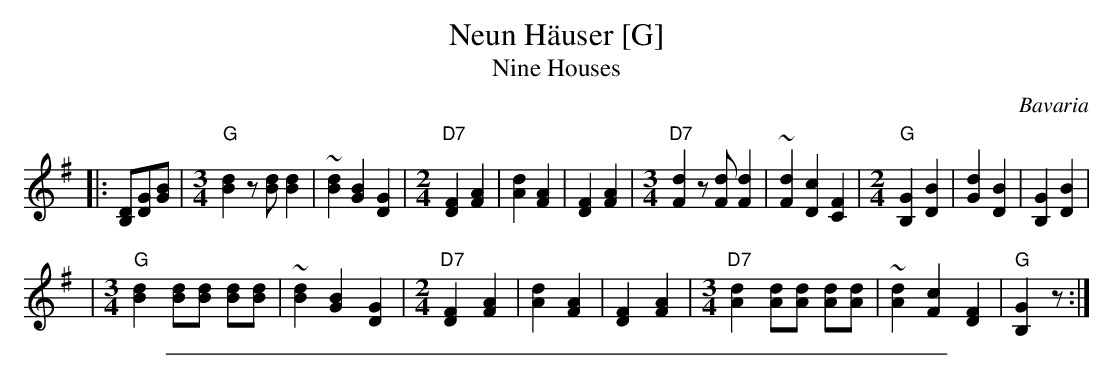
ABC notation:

X:1
T: Neun H\"auser [G]
T: Nine Houses
O: Bavaria
M: none
K: G
|: [B,D][DG][GB] \
| [M:3/4][L:1/8] \
	"G"[B2d2] z[Bd] [B2d2] | ~[B2d2] [G2B2] [D2G2] \
| [M:2/4][L:1/8] \
	"D7"[D2F2] [F2A2] | [A2d2] [F2A2] | [D2F2][F2A2] \
| [M:3/4][L:1/8] \
	"D7"[F2d2] z[Fd] [F2d2] | ~[F2d2] [D2c2] [C2F2] \
| [M:2/4][L:1/8] \
	"G"[B,2G2] [D2B2] | [G2d2] [D2B2] | [B,2G2] [D2B2] |
| [M:3/4][L:1/8] \
	"G"[B2d2] [Bd][Bd] [Bd][Bd] | ~[B2d2] [G2B2] [D2G2] \
| [M:2/4][L:1/8] \
	"D7"[D2F2] [F2A2] | [A2d2] [F2A2] | [D2F2][F2A2] \
| [M:3/4][L:1/8] \
	"D7"[A2d2] [Ad][Ad] [Ad][Ad] | ~[A2d2] [F2c2] [D2F2] | "G"[B,2G2] z :|
